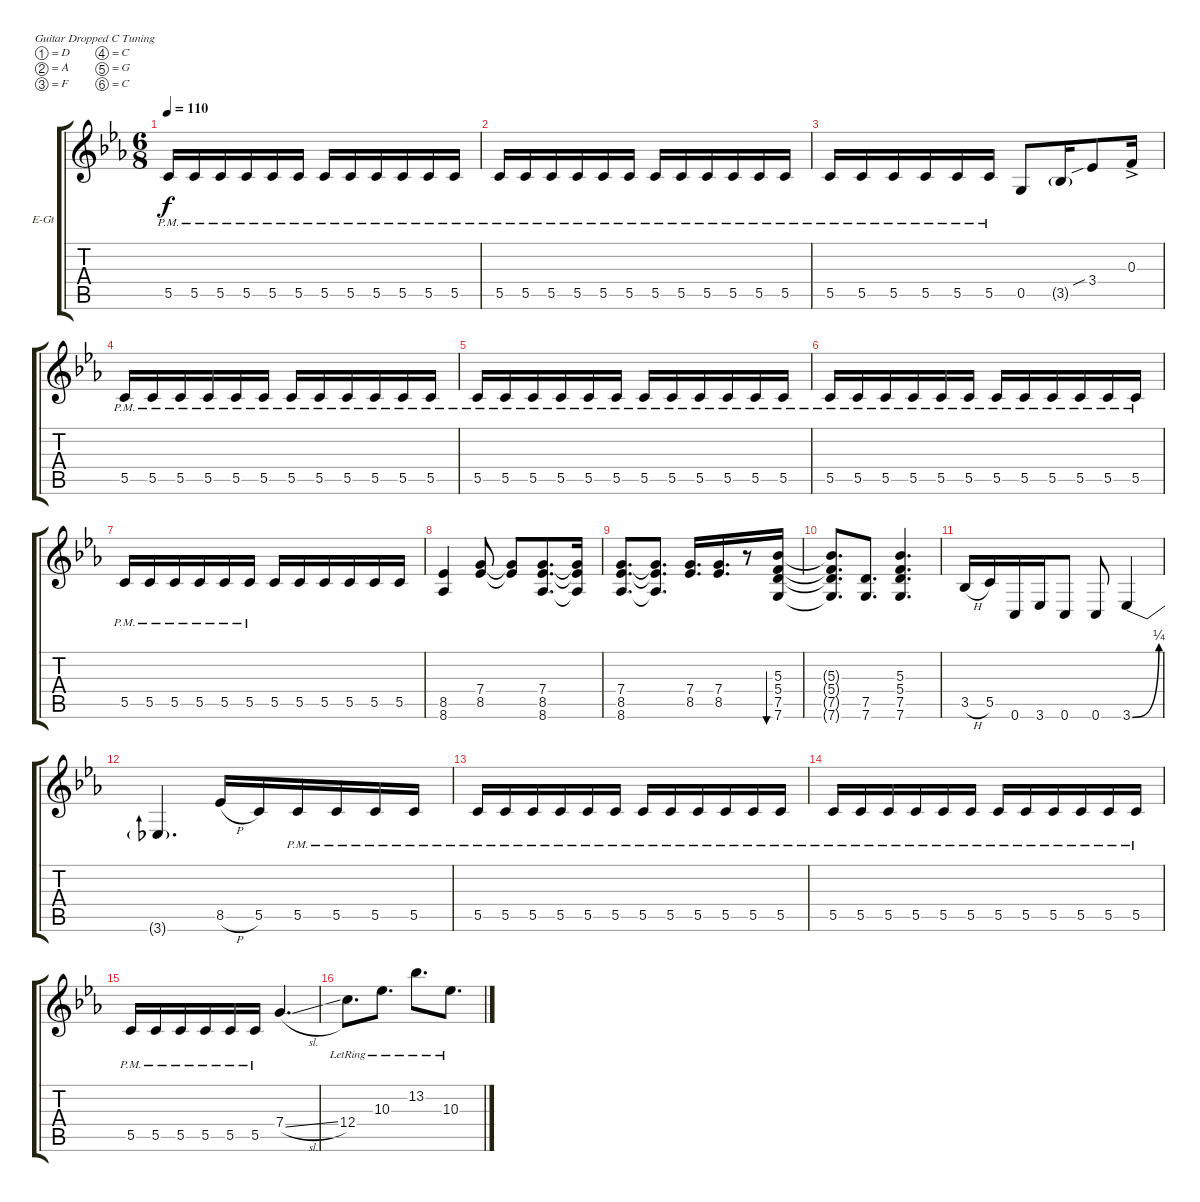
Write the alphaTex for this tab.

\bracketExtendMode groupsimilarinstruments
\firstSystemTrackNameOrientation horizontal
\otherSystemsTrackNameOrientation horizontal
\track ("Electric Guitar 2" "E-Gt") {instrument distortionguitar}
\staff {score tabs}
\tuning (D4 A3 F3 C3 G2 C2)
\ts (6 8)
\tempo 110
\clef g2
\ks cminor
5.5{pm}.16{dy f} 5.5{pm}.16 5.5{pm}.16 5.5{pm}.16 5.5{pm}.16 5.5{pm}.16 5.5{pm}.16 5.5{pm}.16 5.5{pm}.16 5.5{pm}.16 5.5{pm}.16 5.5{pm}.16 |
5.5{pm}.16 5.5{pm}.16 5.5{pm}.16 5.5{pm}.16 5.5{pm}.16 5.5{pm}.16 5.5{pm}.16 5.5{pm}.16 5.5{pm}.16 5.5{pm}.16 5.5{pm}.16 5.5{pm}.16 |
5.5{pm}.16 5.5{pm}.16 5.5{pm}.16 5.5{pm}.16 5.5{pm}.16 5.5{pm}.16 0.5.8 3.5{g}.16 3.4{sib}.8 0.3{ac}.16 |
5.5{pm}.16 5.5{pm}.16 5.5{pm}.16 5.5{pm}.16 5.5{pm}.16 5.5{pm}.16 5.5{pm}.16 5.5{pm}.16 5.5{pm}.16 5.5{pm}.16 5.5{pm}.16 5.5{pm}.16 |
5.5{pm}.16 5.5{pm}.16 5.5{pm}.16 5.5{pm}.16 5.5{pm}.16 5.5{pm}.16 5.5{pm}.16 5.5{pm}.16 5.5{pm}.16 5.5{pm}.16 5.5{pm}.16 5.5{pm}.16 |
5.5{pm}.16 5.5{pm}.16 5.5{pm}.16 5.5{pm}.16 5.5{pm}.16 5.5{pm}.16 5.5{pm}.16 5.5{pm}.16 5.5{pm}.16 5.5{pm}.16 5.5{pm}.16 5.5{pm}.16 |
5.5{pm}.16 5.5{pm}.16 5.5{pm}.16 5.5{pm}.16 5.5{pm}.16 5.5{pm}.16 5.5.16 5.5.16 5.5.16 5.5.16 5.5.16 5.5.16 |
(8.5 8.6).4 (7.4 8.5).8 (8.5{t} 7.4{t}).8 (8.6 8.5 7.4).8{d} (7.4{t} 8.5{t} 8.6{t}).16 |
(7.4 8.5 8.6).8{d} (7.4{t} 8.5{t} 8.6{t}).8{d} (7.4 8.5).16{d} (7.4 8.5).16{d} r.8 (7.6 7.5 5.4 5.3).16{bu 143} |
(7.5{t} 7.6{t} 5.3{t} 5.4{t}).8{d} (7.6 7.5).8{d} (5.3 5.4 7.5 7.6).4{d} |
3.5{h}.16 5.5.16 0.6.16 3.6.16 0.6.8 0.6.8 3.6{be (bend 0 0 48.6 1)}.4 |
3.6{t}.4{d} 8.5{h}.16 5.5.16 5.5{pm}.16 5.5{pm}.16 5.5{pm}.16 5.5{pm}.16 |
5.5{pm}.16 5.5{pm}.16 5.5{pm}.16 5.5{pm}.16 5.5{pm}.16 5.5{pm}.16 5.5{pm}.16 5.5{pm}.16 5.5{pm}.16 5.5{pm}.16 5.5{pm}.16 5.5{pm}.16 |
5.5{pm}.16 5.5{pm}.16 5.5{pm}.16 5.5{pm}.16 5.5{pm}.16 5.5{pm}.16 5.5{pm}.16 5.5{pm}.16 5.5{pm}.16 5.5{pm}.16 5.5{pm}.16 5.5{pm}.16 |
5.5{pm}.16 5.5{pm}.16 5.5{pm}.16 5.5{pm}.16 5.5{pm}.16 5.5{pm}.16 7.4{sl}.4{d} |
12.4{lr}.8{d} 10.3{lr}.8{d} 13.2{lr}.8{d} 10.3{lr}.8{d}
